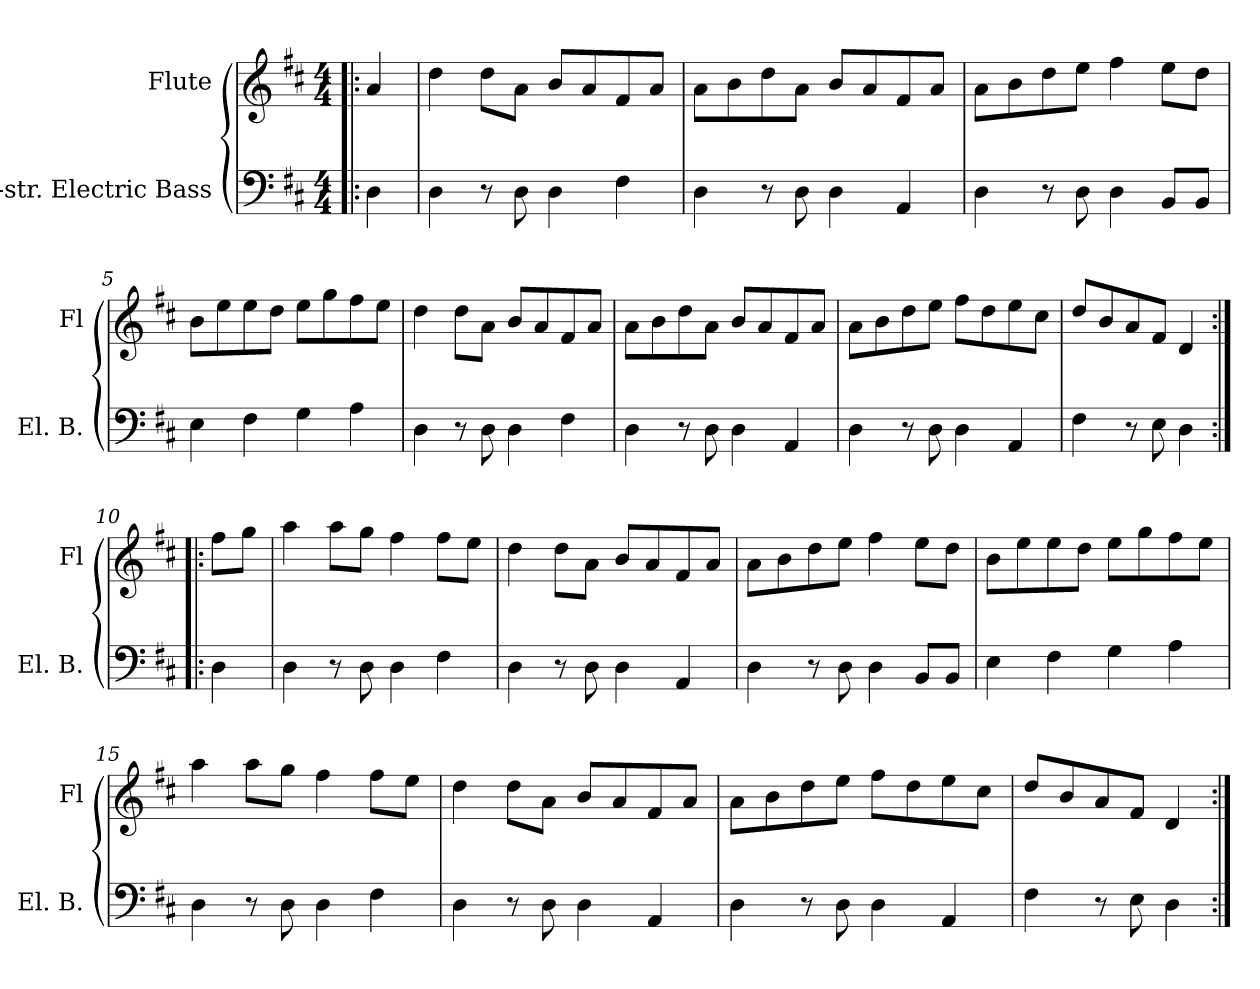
**kern	**kern
*part2	*part1
*staff2	*staff1
*I"5-str. Electric Bass	*I"Flute
*I'El. B.	*I'Fl
*clefF4	*clefG2
*ITrd7c12	*
*k[f#c#]	*k[f#c#]
*D:	*D:
*M4/4	*M4/4
=1!|:	=1!|:
4DD\	4a/
=2	=2
4DD\	4dd\
8r	8dd\L
8DD\	8a\J
4DD\	8b/L
.	8a/
4FF#\	8f#/
.	8a/J
=3	=3
4DD\	8a\L
.	8b\
8r	8dd\
8DD\	8a\J
4DD\	8b/L
.	8a/
4AAA/	8f#/
.	8a/J
=4	=4
4DD\	8a\L
.	8b\
8r	8dd\
8DD\	8ee\J
4DD\	4ff#\
8BBB/L	8ee\L
8BBB/J	8dd\J
!!LO:LB:g=z
=5	=5
4EE\	8b\L
.	8ee\
4FF#\	8ee\
.	8dd\J
4GG\	8ee\L
.	8gg\
4AA\	8ff#\
.	8ee\J
=6	=6
4DD\	4dd\
8r	8dd\L
8DD\	8a\J
4DD\	8b/L
.	8a/
4FF#\	8f#/
.	8a/J
=7	=7
4DD\	8a\L
.	8b\
8r	8dd\
8DD\	8a\J
4DD\	8b/L
.	8a/
4AAA/	8f#/
.	8a/J
=8	=8
4DD\	8a\L
.	8b\
8r	8dd\
8DD\	8ee\J
4DD\	8ff#\L
.	8dd\
4AAA/	8ee\
.	8cc#\J
=9	=9
4FF#\	8dd/L
.	8b/
8r	8a/
8EE\	8f#/J
4DD\	4d/
!!LO:LB:g=z
=10:|!|:	=10:|!|:
4DD\	8ff#\L
.	8gg\J
=11	=11
4DD\	4aa\
8r	8aa\L
8DD\	8gg\J
4DD\	4ff#\
4FF#\	8ff#\L
.	8ee\J
=12	=12
4DD\	4dd\
8r	8dd\L
8DD\	8a\J
4DD\	8b/L
.	8a/
4AAA/	8f#/
.	8a/J
=13	=13
4DD\	8a\L
.	8b\
8r	8dd\
8DD\	8ee\J
4DD\	4ff#\
8BBB/L	8ee\L
8BBB/J	8dd\J
=14	=14
4EE\	8b\L
.	8ee\
4FF#\	8ee\
.	8dd\J
4GG\	8ee\L
.	8gg\
4AA\	8ff#\
.	8ee\J
!!LO:LB:g=z
=15	=15
4DD\	4aa\
8r	8aa\L
8DD\	8gg\J
4DD\	4ff#\
4FF#\	8ff#\L
.	8ee\J
=16	=16
4DD\	4dd\
8r	8dd\L
8DD\	8a\J
4DD\	8b/L
.	8a/
4AAA/	8f#/
.	8a/J
=17	=17
4DD\	8a\L
.	8b\
8r	8dd\
8DD\	8ee\J
4DD\	8ff#\L
.	8dd\
4AAA/	8ee\
.	8cc#\J
=18	=18
4FF#\	8dd/L
.	8b/
8r	8a/
8EE\	8f#/J
4DD\	4d/
=:|!	=:|!
*-	*-
